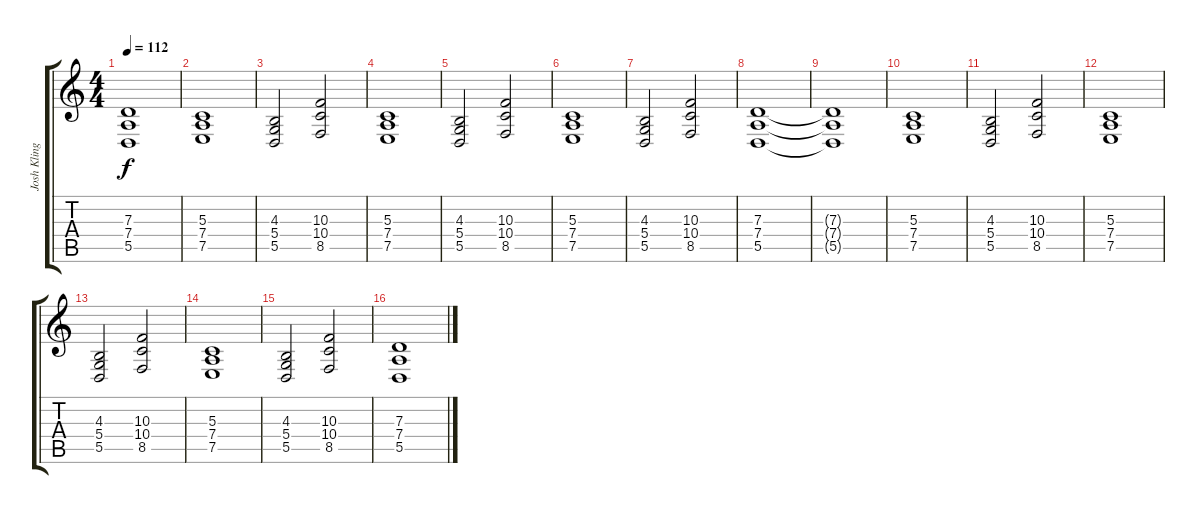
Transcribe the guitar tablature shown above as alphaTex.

\track ("Josh Klinghoffer " "Josh Kling") {instrument stringensemble2}
\staff {score tabs}
\tuning (E4 B3 G3 D3 A2 E2) {hide}
\ts (4 4)
\tempo 112
\clef g2
\ks c
(7.3{t} 7.4{t} 5.5{t}).1{dy f} |
(5.3 7.4 7.5).1 |
(4.3 5.4 5.5).2 (10.3 10.4 8.5).2 |
(5.3 7.4 7.5).1 |
(4.3 5.4 5.5).2 (10.3 10.4 8.5).2 |
(5.3 7.4 7.5).1 |
(4.3 5.4 5.5).2 (10.3 10.4 8.5).2 |
(7.3 7.4 5.5).1 |
(7.3{t} 7.4{t} 5.5{t}).1 |
(5.3 7.4 7.5).1 |
(4.3 5.4 5.5).2 (10.3 10.4 8.5).2 |
(5.3 7.4 7.5).1 |
(4.3 5.4 5.5).2 (10.3 10.4 8.5).2 |
(5.3 7.4 7.5).1 |
(4.3 5.4 5.5).2 (10.3 10.4 8.5).2 |
(7.3 7.4 5.5).1
